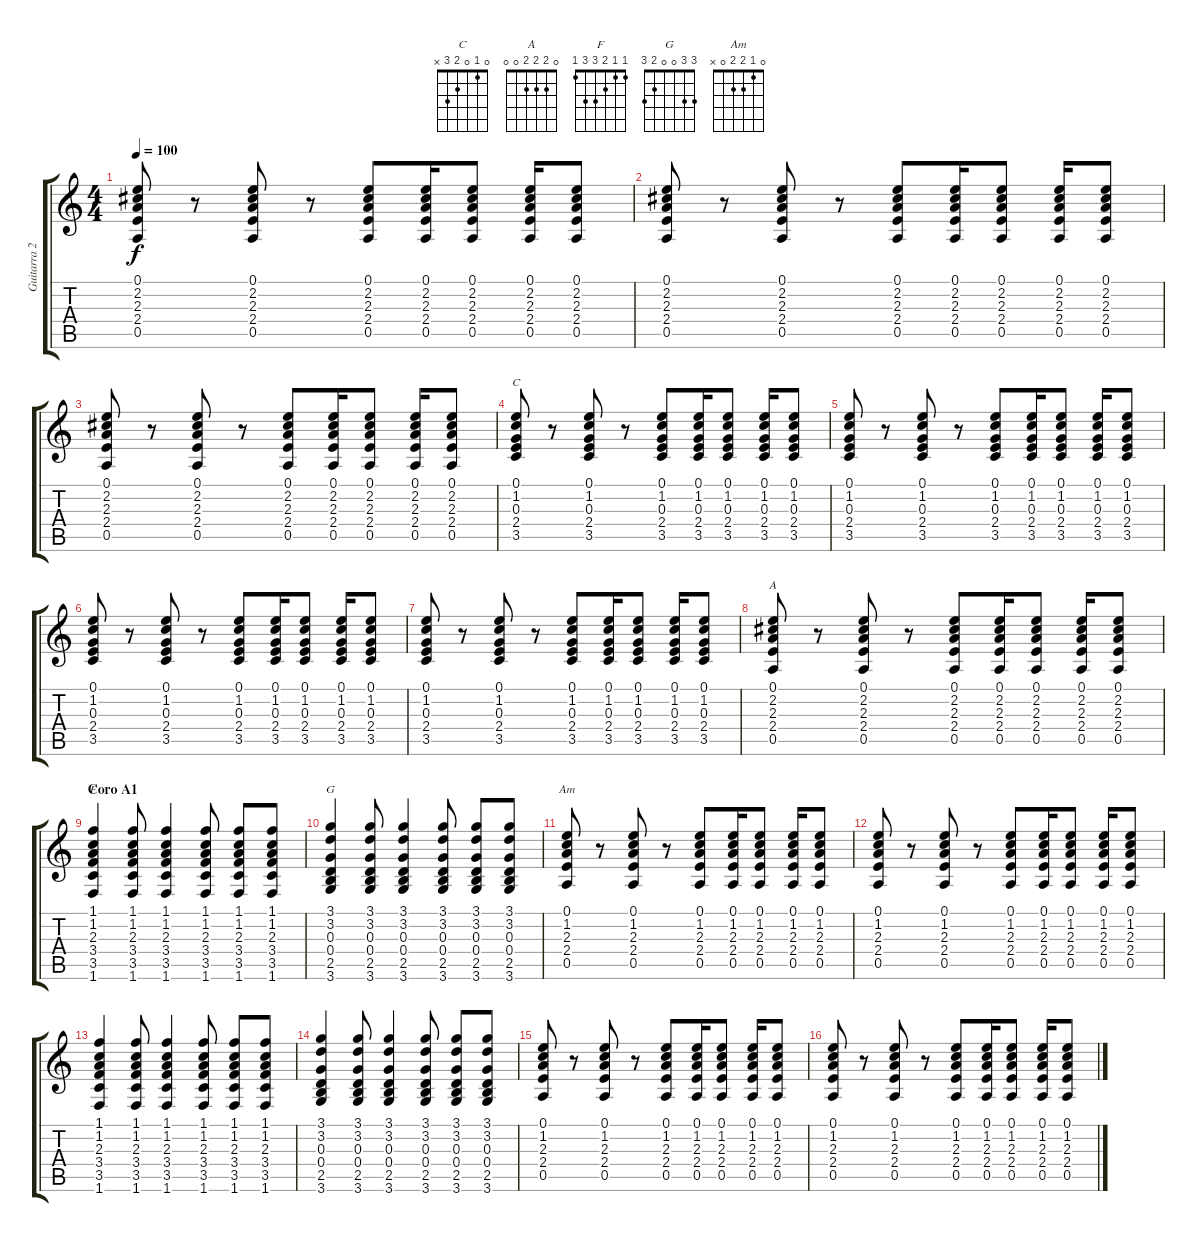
\track ("Guitarra 2" "Guitarra 2") {instrument acousticguitarsteel}
\staff {score tabs}
\tuning (E4 B3 G3 D3 A2 E2) {hide}
\chord ("C" 0 1 0 2 3 x)
\chord ("A" 0 2 2 2 0 0)
\chord ("F" 1 1 2 3 3 1)
\chord ("G" 3 3 0 0 2 3)
\chord ("Am" 0 1 2 2 0 x)
\ts (4 4)
\tempo 100
\clef g2
\ks c
(0.1 2.2 2.3 2.4 0.5).8{dy f} r.8 (0.1 2.2 2.3 2.4 0.5).8 r.8 (0.1 2.2 2.3 2.4 0.5).8 (0.1 2.2 2.3 2.4 0.5).16 (0.1 2.2 2.3 2.4 0.5).8 (0.1 2.2 2.3 2.4 0.5).16 (0.1 2.2 2.3 2.4 0.5).8 |
(0.1 2.2 2.3 2.4 0.5).8 r.8 (0.1 2.2 2.3 2.4 0.5).8 r.8 (0.1 2.2 2.3 2.4 0.5).8 (0.1 2.2 2.3 2.4 0.5).16 (0.1 2.2 2.3 2.4 0.5).8 (0.1 2.2 2.3 2.4 0.5).16 (0.1 2.2 2.3 2.4 0.5).8 |
(0.1 2.2 2.3 2.4 0.5).8 r.8 (0.1 2.2 2.3 2.4 0.5).8 r.8 (0.1 2.2 2.3 2.4 0.5).8 (0.1 2.2 2.3 2.4 0.5).16 (0.1 2.2 2.3 2.4 0.5).8 (0.1 2.2 2.3 2.4 0.5).16 (0.1 2.2 2.3 2.4 0.5).8 |
(0.1 1.2 0.3 2.4 3.5).8{ch "C"} r.8 (0.1 1.2 0.3 2.4 3.5).8 r.8 (0.1 1.2 0.3 2.4 3.5).8 (0.1 1.2 0.3 2.4 3.5).16 (0.1 1.2 0.3 2.4 3.5).8 (0.1 1.2 0.3 2.4 3.5).16 (0.1 1.2 0.3 2.4 3.5).8 |
(0.1 1.2 0.3 2.4 3.5).8 r.8 (0.1 1.2 0.3 2.4 3.5).8 r.8 (0.1 1.2 0.3 2.4 3.5).8 (0.1 1.2 0.3 2.4 3.5).16 (0.1 1.2 0.3 2.4 3.5).8 (0.1 1.2 0.3 2.4 3.5).16 (0.1 1.2 0.3 2.4 3.5).8 |
(0.1 1.2 0.3 2.4 3.5).8 r.8 (0.1 1.2 0.3 2.4 3.5).8 r.8 (0.1 1.2 0.3 2.4 3.5).8 (0.1 1.2 0.3 2.4 3.5).16 (0.1 1.2 0.3 2.4 3.5).8 (0.1 1.2 0.3 2.4 3.5).16 (0.1 1.2 0.3 2.4 3.5).8 |
(0.1 1.2 0.3 2.4 3.5).8 r.8 (0.1 1.2 0.3 2.4 3.5).8 r.8 (0.1 1.2 0.3 2.4 3.5).8 (0.1 1.2 0.3 2.4 3.5).16 (0.1 1.2 0.3 2.4 3.5).8 (0.1 1.2 0.3 2.4 3.5).16 (0.1 1.2 0.3 2.4 3.5).8 |
(0.1 2.2 2.3 2.4 0.5).8{ch "A"} r.8 (0.1 2.2 2.3 2.4 0.5).8 r.8 (0.1 2.2 2.3 2.4 0.5).8 (0.1 2.2 2.3 2.4 0.5).16 (0.1 2.2 2.3 2.4 0.5).8 (0.1 2.2 2.3 2.4 0.5).16 (0.1 2.2 2.3 2.4 0.5).8 |
\section ("" "Coro A1")
(1.1 1.2 2.3 3.4 3.5 1.6).4{ch "F"} (1.1 1.2 2.3 3.4 3.5 1.6).8 (1.1 1.2 2.3 3.4 3.5 1.6).4 (1.1 1.2 2.3 3.4 3.5 1.6).8 (1.1 1.2 2.3 3.4 3.5 1.6).8 (1.1 1.2 2.3 3.4 3.5 1.6).8 |
(3.1 3.2 0.3 0.4 2.5 3.6).4{ch "G"} (3.1 3.2 0.3 0.4 2.5 3.6).8 (3.1 3.2 0.3 0.4 2.5 3.6).4 (3.1 3.2 0.3 0.4 2.5 3.6).8 (3.1 3.2 0.3 0.4 2.5 3.6).8 (3.1 3.2 0.3 0.4 2.5 3.6).8 |
(0.1 1.2 2.3 2.4 0.5).8{ch "Am"} r.8 (0.1 1.2 2.3 2.4 0.5).8 r.8 (0.1 1.2 2.3 2.4 0.5).8 (0.1 1.2 2.3 2.4 0.5).16 (0.1 1.2 2.3 2.4 0.5).8 (0.1 1.2 2.3 2.4 0.5).16 (0.1 1.2 2.3 2.4 0.5).8 |
(0.1 1.2 2.3 2.4 0.5).8 r.8 (0.1 1.2 2.3 2.4 0.5).8 r.8 (0.1 1.2 2.3 2.4 0.5).8 (0.1 1.2 2.3 2.4 0.5).16 (0.1 1.2 2.3 2.4 0.5).8 (0.1 1.2 2.3 2.4 0.5).16 (0.1 1.2 2.3 2.4 0.5).8 |
(1.1 1.2 2.3 3.4 3.5 1.6).4 (1.1 1.2 2.3 3.4 3.5 1.6).8 (1.1 1.2 2.3 3.4 3.5 1.6).4 (1.1 1.2 2.3 3.4 3.5 1.6).8 (1.1 1.2 2.3 3.4 3.5 1.6).8 (1.1 1.2 2.3 3.4 3.5 1.6).8 |
(3.1 3.2 0.3 0.4 2.5 3.6).4 (3.1 3.2 0.3 0.4 2.5 3.6).8 (3.1 3.2 0.3 0.4 2.5 3.6).4 (3.1 3.2 0.3 0.4 2.5 3.6).8 (3.1 3.2 0.3 0.4 2.5 3.6).8 (3.1 3.2 0.3 0.4 2.5 3.6).8 |
(0.1 1.2 2.3 2.4 0.5).8 r.8 (0.1 1.2 2.3 2.4 0.5).8 r.8 (0.1 1.2 2.3 2.4 0.5).8 (0.1 1.2 2.3 2.4 0.5).16 (0.1 1.2 2.3 2.4 0.5).8 (0.1 1.2 2.3 2.4 0.5).16 (0.1 1.2 2.3 2.4 0.5).8 |
(0.1 1.2 2.3 2.4 0.5).8 r.8 (0.1 1.2 2.3 2.4 0.5).8 r.8 (0.1 1.2 2.3 2.4 0.5).8 (0.1 1.2 2.3 2.4 0.5).16 (0.1 1.2 2.3 2.4 0.5).8 (0.1 1.2 2.3 2.4 0.5).16 (0.1 1.2 2.3 2.4 0.5).8
